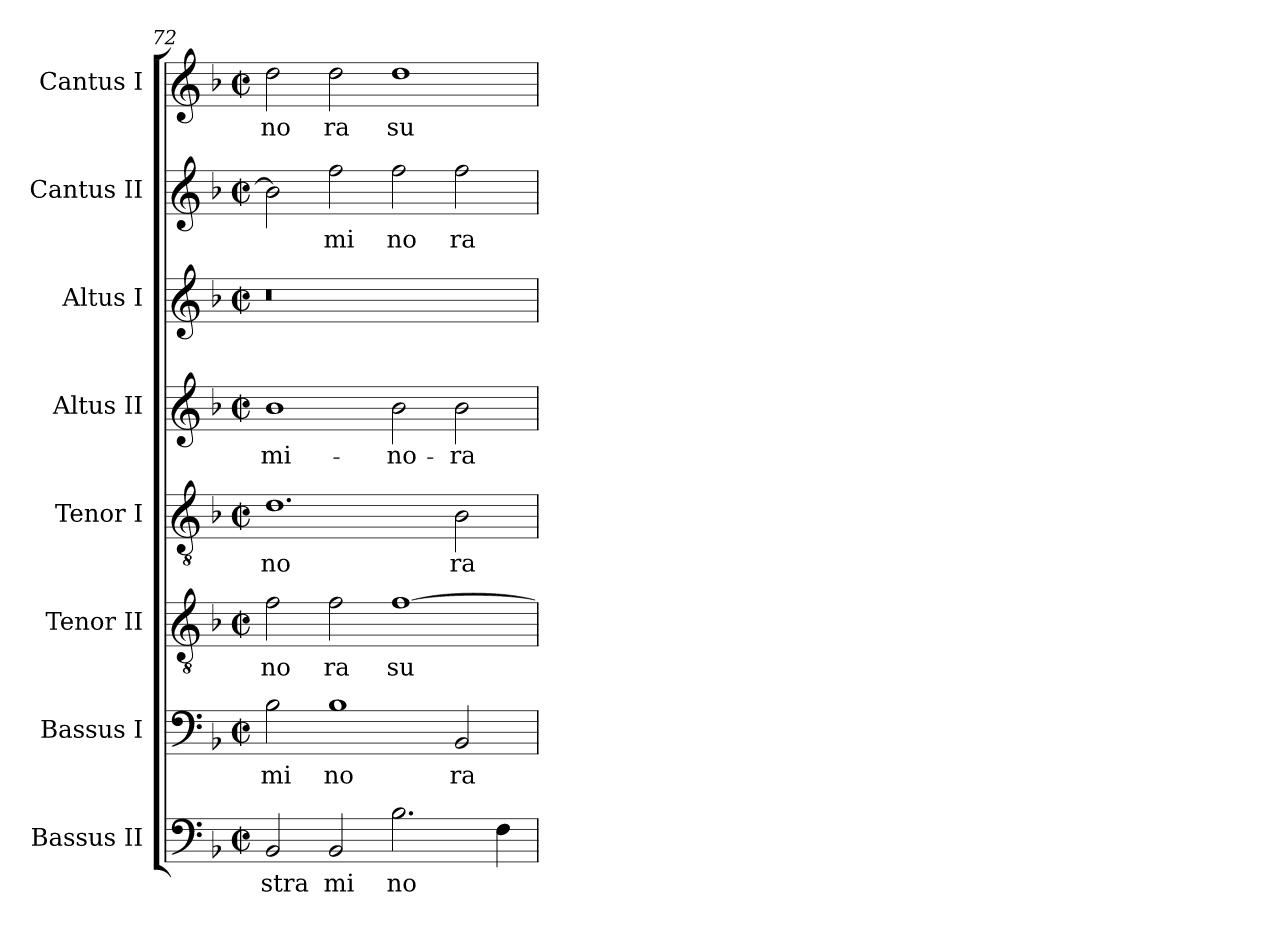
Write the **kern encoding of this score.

**kern	**text	**kern	**text	**kern	**text	**kern	**text	**kern	**text	**kern	**kern	**text	**kern	**text
*part8	*part8	*part7	*part7	*part6	*part6	*part5	*part5	*part4	*part4	*part3	*part2	*part2	*part1	*part1
*staff8	*staff8	*staff7	*staff7	*staff6	*staff6	*staff5	*staff5	*staff4	*staff4	*staff3	*staff2	*staff2	*staff1	*staff1
*I"Bassus II	*	*I"Bassus I	*	*I"Tenor II	*	*I"Tenor I	*	*I"Altus II	*	*I"Altus I	*I"Cantus II	*	*I"Cantus I	*
*I'B II	*	*I'B I	*	*I'T II	*	*I'T I	*	*I'A II	*	*I'A I	*	*	*	*
*clefF4	*	*clefF4	*	*clefGv2	*	*clefGv2	*	*clefG2	*	*clefG2	*clefG2	*	*clefG2	*
*k[b-]	*	*k[b-]	*	*k[b-]	*	*k[b-]	*	*k[b-]	*	*k[b-]	*k[b-]	*	*k[b-]	*
*F:	*	*F:	*	*F:	*	*F:	*	*F:	*	*F:	*F:	*	*F:	*
*M2/2	*	*M2/2	*	*M2/2	*	*M2/2	*	*M2/2	*	*M2/2	*M2/2	*	*M2/2	*
*met(c|)	*	*met(c|)	*	*met(c|)	*	*met(c|)	*	*met(c|)	*	*met(c|)	*met(c|)	*	*met(c|)	*
=72	=72	=72	=72	=72	=72	=72	=72	=72	=72	=72	=72	=72	=72	=72
!	!LO:LY:b:cj	!	!LO:LY:b:cj	!	!LO:LY:b:cj	!	!LO:LY:b:cj	!	!LO:LY:b:cj	!	!	!	!	!LO:LY:b:cj
2BB-/	stra	2B-\	mi	2f\	no	1.d	no	1b-	mi-	0r	2b-\]	.	2dd\	no
!	!LO:LY:b:cj	!	!LO:LY:b:cj	!	!LO:LY:b:cj	!	!	!	!	!	!	!LO:LY:b:cj	!	!LO:LY:b:cj
2BB-/	mi	1B-	no	2f\	ra	.	.	.	.	.	2ff\	mi	2dd\	ra
!	!LO:LY:b:cj	!	!	!	!LO:LY:b:cj	!	!	!	!LO:LY:b:cj	!	!	!LO:LY:b:cj	!	!LO:LY:b:cj
2.B-\	no	.	.	[>1f	su	.	.	2b-\	-no-	.	2ff\	no	1dd	su
!	!	!	!LO:LY:b:cj	!	!	!	!LO:LY:b:cj	!	!LO:LY:b:cj	!	!	!LO:LY:b:cj	!	!
.	.	2BB-/	ra	.	.	2B-\	ra	2b-\	-ra	.	2ff\	ra	.	.
4F\	.	.	.	.	.	.	.	.	.	.	.	.	.	.
=	=	=	=	=	=	=	=	=	=	=	=	=	=	=
*-	*-	*-	*-	*-	*-	*-	*-	*-	*-	*-	*-	*-	*-	*-
